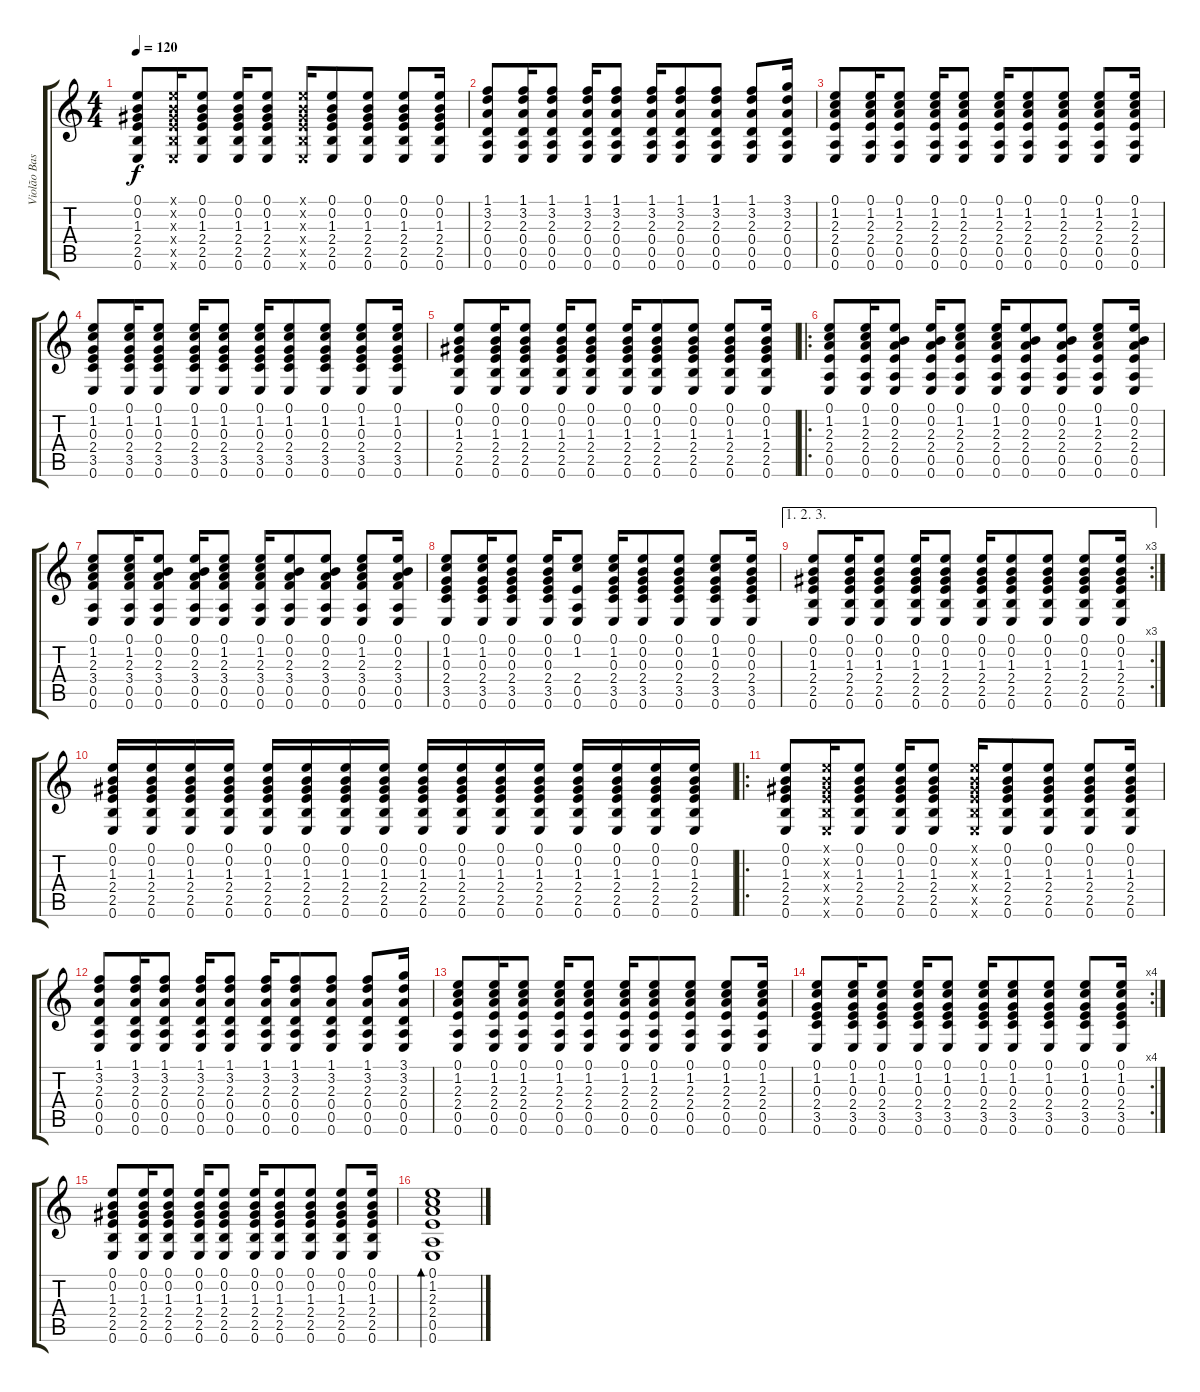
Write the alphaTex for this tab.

\track ("Violão Base" "Violão Bas") {instrument acousticguitarnylon}
\staff {score tabs}
\tuning (E4 B3 G3 D3 A2 E2) {hide}
\ts (4 4)
\tempo 120
\clef g2
\ks c
(0.1 0.2 1.3 2.4 2.5 0.6).8{dy f} (0.1{x} 0.2{x} 1.3{x} 2.4{x} 2.5{x} 0.6{x}).16 (0.1 0.2 1.3 2.4 2.5 0.6).8 (0.1 0.2 1.3 2.4 2.5 0.6).16 (0.1 0.2 1.3 2.4 2.5 0.6).8 (0.1{x} 0.2{x} 1.3{x} 2.4{x} 2.5{x} 0.6{x}).16 (0.1 0.2 1.3 2.4 2.5 0.6).8 (0.1 0.2 1.3 2.4 2.5 0.6).8 (0.1 0.2 1.3 2.4 2.5 0.6).8 (0.1 0.2 1.3 2.4 2.5 0.6).16 |
(1.1 3.2 2.3 0.4 0.5 0.6).8 (1.1 3.2 2.3 0.4 0.5 0.6).16 (1.1 3.2 2.3 0.4 0.5 0.6).8 (1.1 3.2 2.3 0.4 0.5 0.6).16 (1.1 3.2 2.3 0.4 0.5 0.6).8 (1.1 3.2 2.3 0.4 0.5 0.6).16 (1.1 3.2 2.3 0.4 0.5 0.6).8 (1.1 3.2 2.3 0.4 0.5 0.6).8 (1.1 3.2 2.3 0.4 0.5 0.6).8 (3.1 3.2 2.3 0.4 0.5 0.6).16 |
(0.1 1.2 2.3 2.4 0.5 0.6).8 (0.1 1.2 2.3 2.4 0.5 0.6).16 (0.1 1.2 2.3 2.4 0.5 0.6).8 (0.1 1.2 2.3 2.4 0.5 0.6).16 (0.1 1.2 2.3 2.4 0.5 0.6).8 (0.1 1.2 2.3 2.4 0.5 0.6).16 (0.1 1.2 2.3 2.4 0.5 0.6).8 (0.1 1.2 2.3 2.4 0.5 0.6).8 (0.1 1.2 2.3 2.4 0.5 0.6).8 (0.1 1.2 2.3 2.4 0.5 0.6).16 |
(0.1 1.2 0.3 2.4 3.5 0.6).8 (0.1 1.2 0.3 2.4 3.5 0.6).16 (0.1 1.2 0.3 2.4 3.5 0.6).8 (0.1 1.2 0.3 2.4 3.5 0.6).16 (0.1 1.2 0.3 2.4 3.5 0.6).8 (0.1 1.2 0.3 2.4 3.5 0.6).16 (0.1 1.2 0.3 2.4 3.5 0.6).8 (0.1 1.2 0.3 2.4 3.5 0.6).8 (0.1 1.2 0.3 2.4 3.5 0.6).8 (0.1 1.2 0.3 2.4 3.5 0.6).16 |
(0.1 0.2 1.3 2.4 2.5 0.6).8 (0.1 0.2 1.3 2.4 2.5 0.6).16 (0.1 0.2 1.3 2.4 2.5 0.6).8 (0.1 0.2 1.3 2.4 2.5 0.6).16 (0.1 0.2 1.3 2.4 2.5 0.6).8 (0.1 0.2 1.3 2.4 2.5 0.6).16 (0.1 0.2 1.3 2.4 2.5 0.6).8 (0.1 0.2 1.3 2.4 2.5 0.6).8 (0.1 0.2 1.3 2.4 2.5 0.6).8 (0.1 0.2 1.3 2.4 2.5 0.6).16 |
\ro
(0.1 1.2 2.3 2.4 0.5 0.6).8{volume 13} (0.1 1.2 2.3 2.4 0.5 0.6).16 (0.1 0.2 2.3 2.4 0.5 0.6).8 (0.1 0.2 2.3 2.4 0.5 0.6).16 (0.1 1.2 2.3 2.4 0.5 0.6).8 (0.1 1.2 2.3 2.4 0.5 0.6).16 (0.1 0.2 2.3 2.4 0.5 0.6).8 (0.1 0.2 2.3 2.4 0.5 0.6).8 (0.1 1.2 2.3 2.4 0.5 0.6).8 (0.1 0.2 2.3 2.4 0.5 0.6).16 |
(0.1 1.2 2.3 3.4 0.5 0.6).8 (0.1 1.2 2.3 3.4 0.5 0.6).16 (0.1 0.2 2.3 3.4 0.5 0.6).8 (0.1 0.2 2.3 3.4 0.5 0.6).16 (0.1 1.2 2.3 3.4 0.5 0.6).8 (0.1 1.2 2.3 3.4 0.5 0.6).16 (0.1 0.2 2.3 3.4 0.5 0.6).8 (0.1 0.2 2.3 3.4 0.5 0.6).8 (0.1 1.2 2.3 3.4 0.5 0.6).8 (0.1 0.2 2.3 3.4 0.5 0.6).16 |
(0.1 1.2 0.3 2.4 3.5 0.6).8 (0.1 1.2 0.3 2.4 3.5 0.6).16 (0.1 0.2 0.3 2.4 3.5 0.6).8 (0.1 0.2 0.3 2.4 3.5 0.6).16 (0.1 1.2 2.4 0.5 0.6).8 (0.1 1.2 0.3 2.4 3.5 0.6).16 (0.1 0.2 0.3 2.4 3.5 0.6).8 (0.1 0.2 0.3 2.4 3.5 0.6).8 (0.1 1.2 0.3 2.4 3.5 0.6).8 (0.1 0.2 0.3 2.4 3.5 0.6).16 |
\ae (1 2 3)
\rc 3
(0.1 0.2 1.3 2.4 2.5 0.6).8 (0.1 0.2 1.3 2.4 2.5 0.6).16 (0.1 0.2 1.3 2.4 2.5 0.6).8 (0.1 0.2 1.3 2.4 2.5 0.6).16 (0.1 0.2 1.3 2.4 2.5 0.6).8 (0.1 0.2 1.3 2.4 2.5 0.6).16 (0.1 0.2 1.3 2.4 2.5 0.6).8 (0.1 0.2 1.3 2.4 2.5 0.6).8 (0.1 0.2 1.3 2.4 2.5 0.6).8 (0.1 0.2 1.3 2.4 2.5 0.6).16 |
(0.1 0.2 1.3 2.4 2.5 0.6).16{volume 6 instrument acousticguitarnylon} (0.1 0.2 1.3 2.4 2.5 0.6).16 (0.1 0.2 1.3 2.4 2.5 0.6).16{volume 7} (0.1 0.2 1.3 2.4 2.5 0.6).16 (0.1 0.2 1.3 2.4 2.5 0.6).16{volume 8} (0.1 0.2 1.3 2.4 2.5 0.6).16 (0.1 0.2 1.3 2.4 2.5 0.6).16{volume 9} (0.1 0.2 1.3 2.4 2.5 0.6).16 (0.1 0.2 1.3 2.4 2.5 0.6).16{volume 10} (0.1 0.2 1.3 2.4 2.5 0.6).16 (0.1 0.2 1.3 2.4 2.5 0.6).16{volume 11} (0.1 0.2 1.3 2.4 2.5 0.6).16 (0.1 0.2 1.3 2.4 2.5 0.6).16{volume 12} (0.1 0.2 1.3 2.4 2.5 0.6).16 (0.1 0.2 1.3 2.4 2.5 0.6).16{volume 13} (0.1 0.2 1.3 2.4 2.5 0.6).16 |
\ro
(0.1 0.2 1.3 2.4 2.5 0.6).8 (0.1{x} 0.2{x} 1.3{x} 2.4{x} 2.5{x} 0.6{x}).16 (0.1 0.2 1.3 2.4 2.5 0.6).8 (0.1 0.2 1.3 2.4 2.5 0.6).16 (0.1 0.2 1.3 2.4 2.5 0.6).8 (0.1{x} 0.2{x} 1.3{x} 2.4{x} 2.5{x} 0.6{x}).16 (0.1 0.2 1.3 2.4 2.5 0.6).8 (0.1 0.2 1.3 2.4 2.5 0.6).8 (0.1 0.2 1.3 2.4 2.5 0.6).8 (0.1 0.2 1.3 2.4 2.5 0.6).16 |
(1.1 3.2 2.3 0.4 0.5 0.6).8 (1.1 3.2 2.3 0.4 0.5 0.6).16 (1.1 3.2 2.3 0.4 0.5 0.6).8 (1.1 3.2 2.3 0.4 0.5 0.6).16 (1.1 3.2 2.3 0.4 0.5 0.6).8 (1.1 3.2 2.3 0.4 0.5 0.6).16 (1.1 3.2 2.3 0.4 0.5 0.6).8 (1.1 3.2 2.3 0.4 0.5 0.6).8 (1.1 3.2 2.3 0.4 0.5 0.6).8 (3.1 3.2 2.3 0.4 0.5 0.6).16 |
(0.1 1.2 2.3 2.4 0.5 0.6).8 (0.1 1.2 2.3 2.4 0.5 0.6).16 (0.1 1.2 2.3 2.4 0.5 0.6).8 (0.1 1.2 2.3 2.4 0.5 0.6).16 (0.1 1.2 2.3 2.4 0.5 0.6).8 (0.1 1.2 2.3 2.4 0.5 0.6).16 (0.1 1.2 2.3 2.4 0.5 0.6).8 (0.1 1.2 2.3 2.4 0.5 0.6).8 (0.1 1.2 2.3 2.4 0.5 0.6).8 (0.1 1.2 2.3 2.4 0.5 0.6).16 |
\rc 4
(0.1 1.2 0.3 2.4 3.5 0.6).8 (0.1 1.2 0.3 2.4 3.5 0.6).16 (0.1 1.2 0.3 2.4 3.5 0.6).8 (0.1 1.2 0.3 2.4 3.5 0.6).16 (0.1 1.2 0.3 2.4 3.5 0.6).8 (0.1 1.2 0.3 2.4 3.5 0.6).16 (0.1 1.2 0.3 2.4 3.5 0.6).8 (0.1 1.2 0.3 2.4 3.5 0.6).8 (0.1 1.2 0.3 2.4 3.5 0.6).8 (0.1 1.2 0.3 2.4 3.5 0.6).16 |
(0.1 0.2 1.3 2.4 2.5 0.6).8 (0.1 0.2 1.3 2.4 2.5 0.6).16 (0.1 0.2 1.3 2.4 2.5 0.6).8 (0.1 0.2 1.3 2.4 2.5 0.6).16 (0.1 0.2 1.3 2.4 2.5 0.6).8 (0.1 0.2 1.3 2.4 2.5 0.6).16 (0.1 0.2 1.3 2.4 2.5 0.6).8 (0.1 0.2 1.3 2.4 2.5 0.6).8 (0.1 0.2 1.3 2.4 2.5 0.6).8 (0.1 0.2 1.3 2.4 2.5 0.6).16 |
(0.1 1.2 2.3 2.4 0.5 0.6).1{bd 120}
